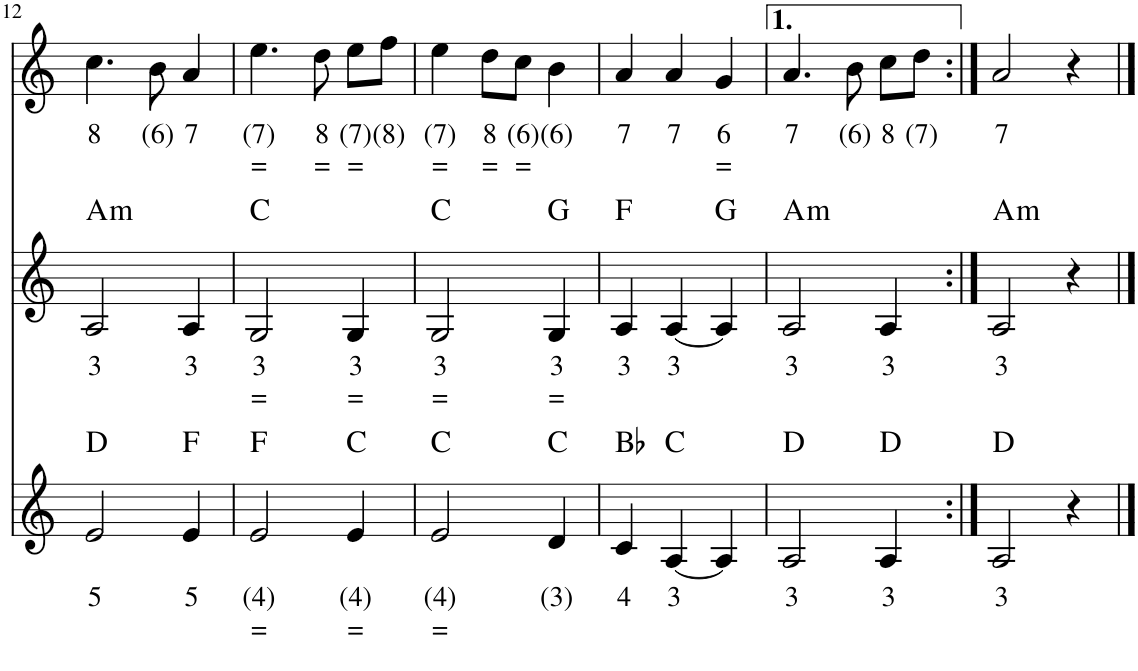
**kern	**text	**kern	**text	**text	**kern	**text	**text	**harte	**kern	**text	**text
*part4	*part4	*part3	*part3	*part3	*part2	*part2	*part2	*part2	*part1	*part1	*part1
*staff4	*staff4	*staff3	*staff3	*staff3	*staff2	*staff2	*staff2	*	*staff1	*staff1	*staff1
*I"Stem	*	*I"Stem	*	*	*I"Stem	*	*	*	*I"Stem	*	*
!!LO:PB:g=z
*clefF4	*	*clefG2	*	*	*clefG2	*	*	*	*clefG2	*	*
*k[]	*	*k[]	*	*	*k[]	*	*	*	*k[]	*	*
*M3/4	*	*M3/4	*	*	*M3/4	*	*	*	*M3/4	*	*
=12	=12	=12	=12	=12	=12	=12	=12	=12	=12	=12	=12
!	!	!	!LO:LY:b	!	!	!LO:LY:b	!	!LO:H:kt=m	!	!LO:LY:b	!
2AA	D	2e/	5	.	2A/	3	.	A:min	4.cc\	8	.
!	!	!	!	!	!	!	!	!	!	!LO:LY:b	!
.	.	.	.	.	.	.	.	.	8b\	(6)	.
!	!	!	!LO:LY:b	!	!	!LO:LY:b	!	!	!	!LO:LY:b	!
4C	F	4e/	5	.	4A/	3	.	.	4a/	7	.
=13	=13	=13	=13	=13	=13	=13	=13	=13	=13	=13	=13
!	!	!	!LO:LY:b	!LO:LY:b	!	!LO:LY:b	!LO:LY:b	!	!	!LO:LY:b	!LO:LY:b
2C	F	2e/	(4)	=	2G/	3	=	C:maj	4.ee\	(7)	=
!	!	!	!	!	!	!	!	!	!	!LO:LY:b	!LO:LY:b
.	.	.	.	.	.	.	.	.	8dd\	8	=
!	!	!	!LO:LY:b	!LO:LY:b	!	!LO:LY:b	!LO:LY:b	!	!	!LO:LY:b	!LO:LY:b
4GG	C	4e/	(4)	=	4G/	3	=	.	8ee\L	(7)	=
!	!	!	!	!	!	!	!	!	!	!LO:LY:b	!
.	.	.	.	.	.	.	.	.	8ff\J	(8)	.
=14	=14	=14	=14	=14	=14	=14	=14	=14	=14	=14	=14
!	!	!	!LO:LY:b	!LO:LY:b	!	!LO:LY:b	!LO:LY:b	!	!	!LO:LY:b	!LO:LY:b
2GG	C	2e/	(4)	=	2G/	3	=	C:maj	4ee\	(7)	=
!	!	!	!	!	!	!	!	!	!	!LO:LY:b	!LO:LY:b
.	.	.	.	.	.	.	.	.	8dd\L	8	=
!	!	!	!	!	!	!	!	!	!	!LO:LY:b	!LO:LY:b
.	.	.	.	.	.	.	.	.	8cc\J	(6)	=
!	!	!	!LO:LY:b	!	!	!LO:LY:b	!LO:LY:b	!	!	!LO:LY:b	!
4GG	C	4d/	(3)	.	4G/	3	=	G:maj	4b\	(6)	.
=15	=15	=15	=15	=15	=15	=15	=15	=15	=15	=15	=15
!	!	!	!LO:LY:b	!	!	!LO:LY:b	!	!	!	!LO:LY:b	!
4FF	Bb	4c/	4	.	4A/	3	.	F:maj	4a/	7	.
!	!	!	!LO:LY:b	!	!	!LO:LY:b	!	!	!	!LO:LY:b	!
2GG	C	[4A/	3	.	[4A/	3	.	.	4a/	7	.
!	!	!	!	!	!	!	!	!	!	!LO:LY:b	!LO:LY:b
.	.	4A/]	.	.	4A/]	.	.	G:maj	4g/	6	=
=16	=16	=16	=16	=16	=16	=16	=16	=16	=16	=16	=16
!	!	!	!LO:LY:b	!	!	!LO:LY:b	!	!LO:H:kt=m	!	!LO:LY:b	!
2AA	D	2A/	3	.	2A/	3	.	A:min	4.a/	7	.
!	!	!	!	!	!	!	!	!	!	!LO:LY:b	!
.	.	.	.	.	.	.	.	.	8b\	(6)	.
!	!	!	!LO:LY:b	!	!	!LO:LY:b	!	!	!	!LO:LY:b	!
4AA	D	4A/	3	.	4A/	3	.	.	8cc\L	8	.
!	!	!	!	!	!	!	!	!	!	!LO:LY:b	!
.	.	.	.	.	.	.	.	.	8dd\J	(7)	.
=17:|!	=17:|!	=17:|!	=17:|!	=17:|!	=17:|!	=17:|!	=17:|!	=17:|!	=17:|!	=17:|!	=17:|!
!	!	!	!LO:LY:b	!	!	!LO:LY:b	!	!LO:H:kt=m	!	!LO:LY:b	!
2AA	D	2A/	3	.	2A/	3	.	A:min	2a/	7	.
4r	.	4r	.	.	4r	.	.	.	4r	.	.
==	==	==	==	==	==	==	==	==	==	==	==
*-	*-	*-	*-	*-	*-	*-	*-	*-	*-	*-	*-
